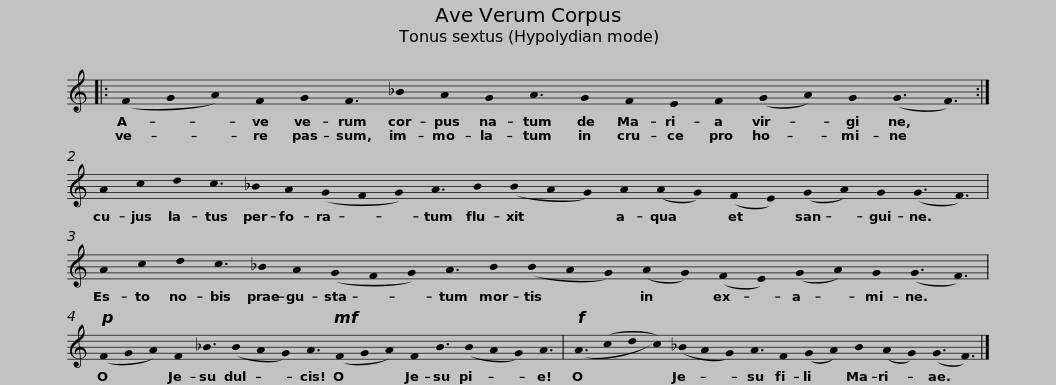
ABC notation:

X:1
L:1/8
M:none
I:linebreak $
K:C
U:s=!stemless!
V:1 treble
V:1
|: (sF2 sG2 sA2) sF2 sG2 sF3 s_B2 sA2 sG2 sA3 sG2 sF2 sE2 sF2 (sG2 sA2) sG2 (sG3 sF3) :|$ sA2 sc2 sd2 sc3 s_B2 sA2 (sG2 sF2 sG2) sA3 sB2 (sB2 sA2 sG2) sA2 (sA2 sG2) (sF2 sE2) (sG2 sA2) sG2 (sG3 sF3) |$ sA2 sc2 sd2 sc3 s_B2 sA2 (sG2 sF2 sG2) sA3 sB2 (sB2 sA2 sG2) (sA2 sG2) (sF2 sE2) (sG2 sA2) sG2 (sG3 sF3) |$!p! (sF2 sG2 sA2) sF2 s_B3 (sB2 sA2 sG2) sA3!mf! (sF2 sG2 sA2) sF2 sB3 (sB2 sA2 sG2) sA3 |$!f! (sA3 (sc2 sd2 sc2)) (s_B2 sA2 sG2) sA3 sF2 (sG2 sA2) sB2 (sA2 sG2) (sG3 sF3) |] %5
